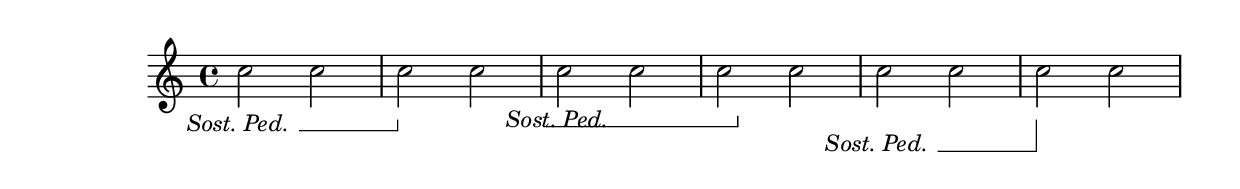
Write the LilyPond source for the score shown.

\version "2.11.61"

\header {
  lsrtags = "keyboards, tweaks-and-overrides"
  texidoc = "The appearance of pedal brackets may be altered in
different ways."
  doctitle = "Fine-tuning pedal brackets"
}

\paper { ragged-right = ##f }
\relative c'' {
  c2\sostenutoOn c
  c2\sostenutoOff c
  \once \override Staff.PianoPedalBracket #'shorten-pair = #'(-7 . -2)
  c2\sostenutoOn c
  c2\sostenutoOff c
  \once \override Staff.PianoPedalBracket #'edge-height = #'(0 . 3)
  c2\sostenutoOn c
  c2\sostenutoOff c
}
